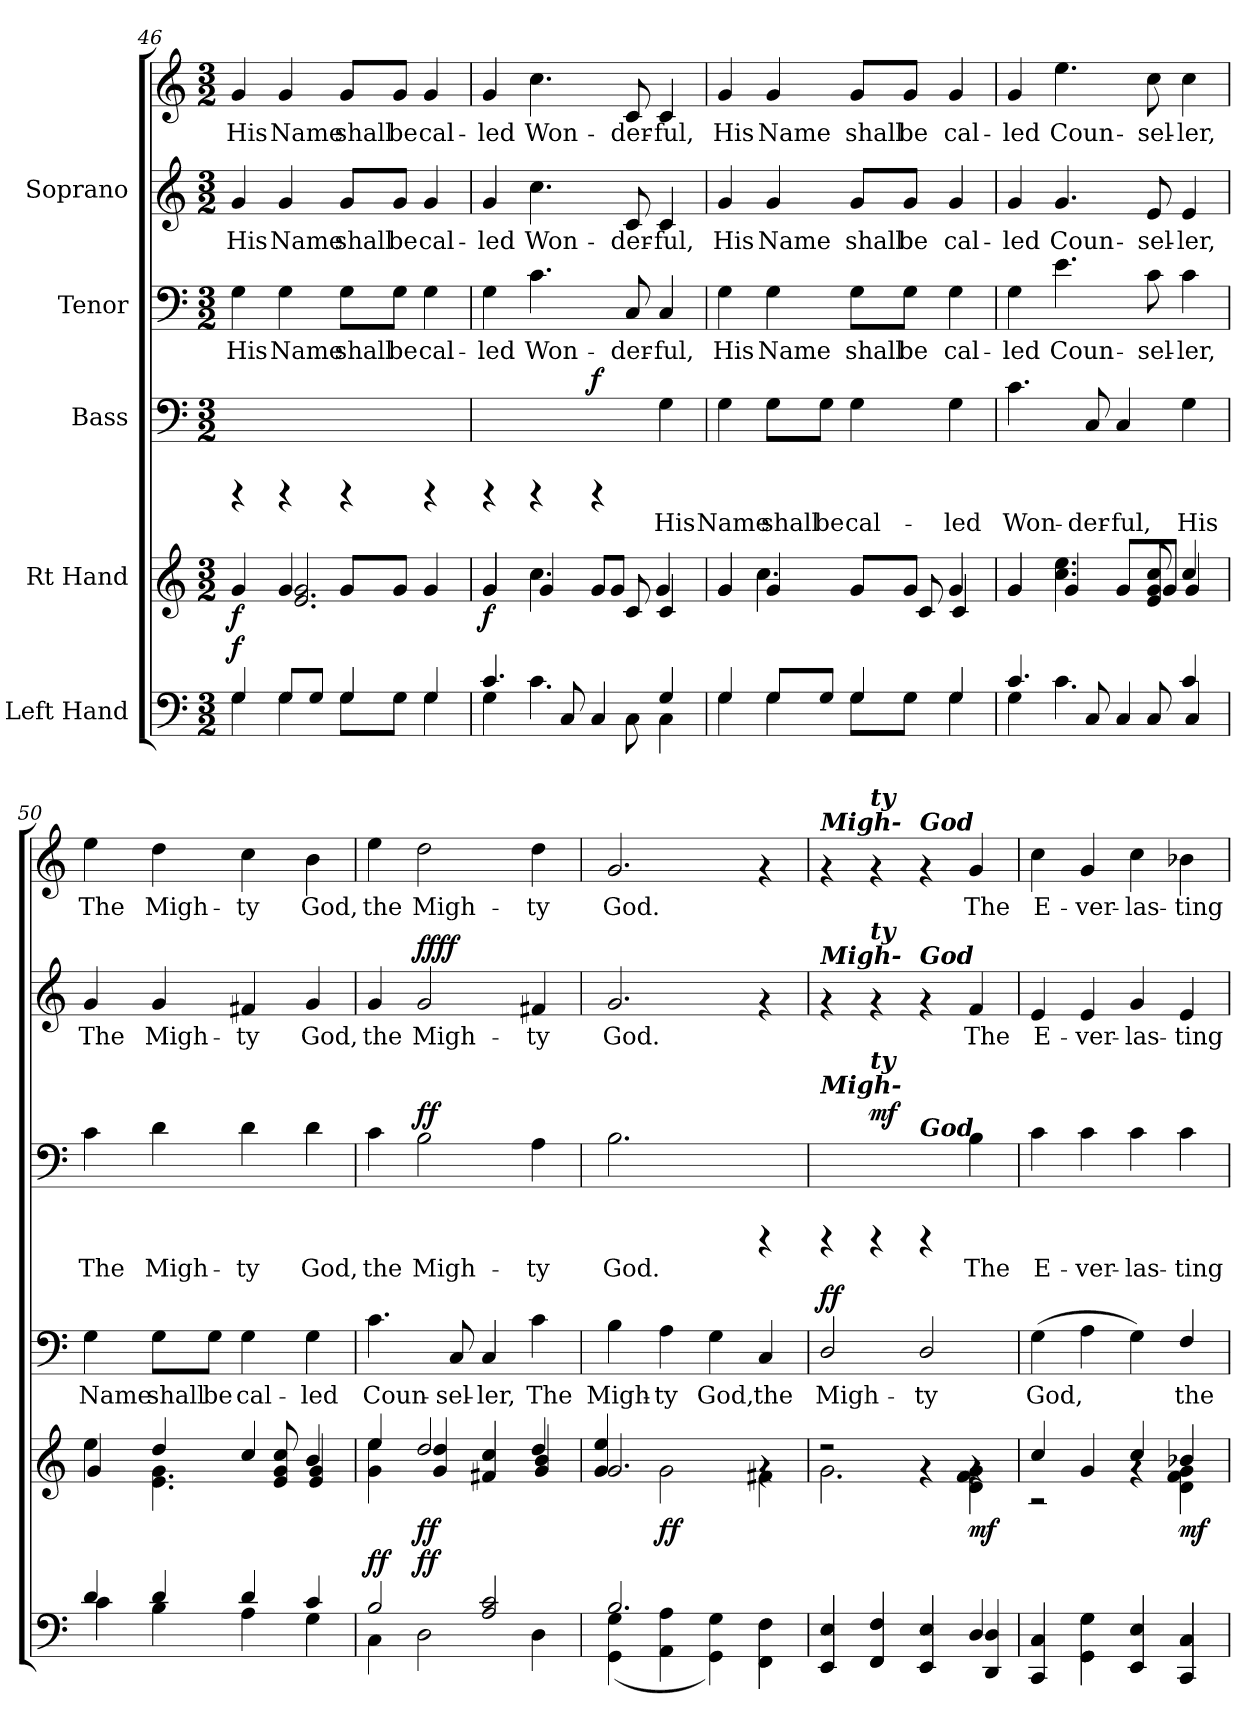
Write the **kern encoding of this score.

**kern	**dynam	**kern	**dynam	**kern	**text	**dynam	**kern	**text	**dynam	**kern	**text	**kern	**text	**dynam
*part5	*part5	*part4	*part4	*part3	*part3	*part3	*part2	*part2	*part2	*part1	*part1	*part1	*part1	*part1
*staff6	*staff6	*staff5	*staff5	*staff4	*staff4	*staff4	*staff3	*staff3	*staff3	*staff2	*staff2	*staff1	*staff1	*staff1/2
*I"Left Hand	*	*I"Rt Hand	*	*I"Bass	*	*	*I"Tenor	*	*	*I"Soprano	*	*	*	*
*clefF4	*	*clefG2	*	*clefF4	*	*	*clefF4	*	*	*clefG2	*	*clefG2	*	*
*M3/2	*	*M3/2	*	*M3/2	*	*	*M3/2	*	*	*M3/2	*	*M3/2	*	*
=46	=46	=46	=46	=46	=46	=46	=46	=46	=46	=46	=46	=46	=46	=46
*^	*	*^	*	*	*	*	*	*	*	*	*	*	*	*
!	!	!LO:DY:a	!	!	!LO:DY:b	!	!	!	!	!LO:LY:b	!	!	!LO:LY:b	!	!LO:LY:a	!
4G/	4G\	f	4g/	4ryy	f	4rCCC	.	.	4G\	His	.	4g/	-His	4g/	His	.
!	!	!	!	!	!	!	!	!	!	!LO:LY:b	!	!	!LO:LY:b	!	!LO:LY:a	!
8G/L	4G\	.	4g/	2.g/ 2.e/	.	4rCCC	.	.	4G\	Name	.	4g/	Name	4g/	Name	.
8G/J	.	.	.	.	.	.	.	.	.	.	.	.	.	.	.	.
!	!	!	!	!	!	!	!	!	!	!LO:LY:b	!	!	!LO:LY:b	!	!LO:LY:a	!
4G/	8G\L	.	8g/L	.	.	4rCCC	.	.	8G\L	shall	.	8g/L	shall	8g/L	shall	.
!	!	!	!	!	!	!	!	!	!	!LO:LY:b	!	!	!LO:LY:b	!	!LO:LY:a	!
.	8G\J	.	8g/J	.	.	.	.	.	8G\J	be	.	8g/J	be	8g/J	be	.
!	!	!	!	!	!	!	!	!	!	!LO:LY:b	!	!	!LO:LY:b	!	!LO:LY:a	!
4G/	4G\	.	4g/	.	.	4rCCC	.	.	4G\	cal-	.	4g/	cal-	4g/	cal-	.
=47	=47	=47	=47	=47	=47	=47	=47	=47	=47	=47	=47	=47	=47	=47	=47	=47
!	!	!	!	!	!LO:DY:b	!	!	!	!	!LO:LY:b	!	!	!LO:LY:b	!	!LO:LY:a	!
4.c/	4G\	.	4g/	4g/	f	4rCCC	.	.	4G\	-led	.	4g/	led	4g/	-led	.
!	!	!	!	!	!	!	!	!	!	!LO:LY:b	!	!	!LO:LY:b	!	!LO:LY:a	!
.	4.c\	.	4.cc\	4g/	.	4rCCC	.	.	4.c\	Won-	.	4.cc\	Won-	4.cc\	Won-	.
8C/	.	.	.	.	.	.	.	.	.	.	.	.	.	.	.	.
!	!	!	!	!	!	!	!	!LO:DY:a	!	!	!	!	!	!	!	!
4C/	.	.	.	8g/L	.	4rCCC	.	f	.	.	.	.	.	.	.	.
!	!	!	!	!	!	!	!	!	!	!LO:LY:b	!	!	!LO:LY:b	!	!LO:LY:a	!
.	8C\	.	8c/	8g/J	.	.	.	.	8C/	-der-	.	8c/	-der-	8c/	-der-	.
!	!	!	!	!	!	!	!LO:LY:b	!	!	!LO:LY:b	!	!	!LO:LY:b	!	!LO:LY:a	!
4G/	4C\	.	4c/	4g/	.	4G\	His	.	4C/	-ful,	.	4c/	-ful,	4c/	-ful,	.
=48	=48	=48	=48	=48	=48	=48	=48	=48	=48	=48	=48	=48	=48	=48	=48	=48
!	!	!	!	!	!	!	!LO:LY:b	!	!	!LO:LY:b	!	!	!LO:LY:b	!	!LO:LY:a	!
4G/	4G\	.	4g/	4g/	.	4G\	Name	.	4G\	His	.	4g/	-His	4g/	His	.
!	!	!	!	!	!	!	!LO:LY:b	!	!	!LO:LY:b	!	!	!LO:LY:b	!	!LO:LY:a	!
8G/L	4G\	.	4g/	4.cc\	.	8G\L	shall	.	4G\	Name	.	4g/	Name	4g/	Name	.
!	!	!	!	!	!	!	!LO:LY:b	!	!	!	!	!	!	!	!	!
8G/J	.	.	.	.	.	8G\J	be	.	.	.	.	.	.	.	.	.
!	!	!	!	!	!	!	!LO:LY:b	!	!	!LO:LY:b	!	!	!LO:LY:b	!	!LO:LY:a	!
4G/	8G\L	.	8g/L	.	.	4G\	cal-	.	8G\L	shall	.	8g/L	shall	8g/L	shall	.
!	!	!	!	!	!	!	!	!	!	!LO:LY:b	!	!	!LO:LY:b	!	!LO:LY:a	!
.	8G\J	.	8g/J	8c/	.	.	.	.	8G\J	be	.	8g/J	be	8g/J	be	.
!	!	!	!	!	!	!	!LO:LY:b	!	!	!LO:LY:b	!	!	!LO:LY:b	!	!LO:LY:a	!
4G/	4G\	.	4g/	4c/	.	4G\	-led	.	4G\	cal-	.	4g/	cal-	4g/	cal-	.
!!LO:PB:g=z
=49	=49	=49	=49	=49	=49	=49	=49	=49	=49	=49	=49	=49	=49	=49	=49	=49
!	!	!	!	!	!	!	!LO:LY:b	!	!	!LO:LY:b	!	!	!LO:LY:b	!	!LO:LY:a	!
4.c/	4G\	.	4g/	4g/	.	4.c\	Won-	.	4G\	-led	.	4g/	led	4g/	-led	.
!	!	!	!	!	!	!	!	!	!	!LO:LY:b	!	!	!LO:LY:b	!	!LO:LY:a	!
.	4.c\	.	4.ee\ 4.cc\	4g/	.	.	.	.	4.e\	Coun-	.	4.g/	Coun-	4.ee\	Coun-	.
!	!	!	!	!	!	!	!LO:LY:b	!	!	!	!	!	!	!	!	!
8C/	.	.	.	.	.	8C/	-der-	.	.	.	.	.	.	.	.	.
!	!	!	!	!	!	!	!LO:LY:b	!	!	!	!	!	!	!	!	!
4C/	.	.	.	8g/L	.	4C/	-ful,	.	.	.	.	.	.	.	.	.
!	!	!	!	!	!	!	!	!	!	!LO:LY:b	!	!	!LO:LY:b	!	!LO:LY:a	!
.	8C/	.	8cc/ 8g/ 8e/	8g/J	.	.	.	.	8c\	-sel-	.	8e/	-sel-	8cc\	-sel-	.
!	!	!	!	!	!	!	!LO:LY:b	!	!	!LO:LY:b	!	!	!LO:LY:b	!	!LO:LY:a	!
4c/	4C/	.	4cc/	4g/	.	4G\	His	.	4c\	-ler,	.	4e/	-ler,	4cc\	-ler,	.
=50	=50	=50	=50	=50	=50	=50	=50	=50	=50	=50	=50	=50	=50	=50	=50	=50
!	!	!	!	!	!	!	!LO:LY:b	!	!	!LO:LY:b	!	!	!LO:LY:b	!	!LO:LY:a	!
4d/	4c\	.	4ee\	4g/	.	4G\	Name	.	4c\	The	.	4g/	The	4ee\	The	.
!	!	!	!	!	!	!	!LO:LY:b	!	!	!LO:LY:b	!	!	!LO:LY:b	!	!LO:LY:a	!
4d/	4B\	.	4dd/	4.g\ 4.e\	.	8G\L	shall	.	4d\	Migh-	.	4g/	Migh-	4dd\	Migh-	.
!	!	!	!	!	!	!	!LO:LY:b	!	!	!	!	!	!	!	!	!
.	.	.	.	.	.	8G\J	be	.	.	.	.	.	.	.	.	.
!	!	!	!	!	!	!	!LO:LY:b	!	!	!LO:LY:b	!	!	!LO:LY:b	!	!LO:LY:a	!
4d/	4A\	.	4cc/	.	.	4G\	cal-	.	4d\	-ty	.	4f#X/	-ty	4cc\	-ty	.
.	.	.	.	8cc/ 8g/ 8e/	.	.	.	.	.	.	.	.	.	.	.	.
!	!	!	!	!	!	!	!LO:LY:b	!	!	!LO:LY:b	!	!	!LO:LY:b	!	!LO:LY:a	!
4c/	4G\	.	4b/	4g/ 4e/	.	4G\	-led	.	4d\	God,	.	4g/	God,	4b\	God,	.
=51	=51	=51	=51	=51	=51	=51	=51	=51	=51	=51	=51	=51	=51	=51	=51	=51
!	!	!LO:DY:a	!	!	!	!	!LO:LY:b	!	!	!LO:LY:b	!	!	!LO:LY:b	!	!LO:LY:a	!
2B/	4C\	ff	4ee/	4ee\ 4g\	.	4.c\	Coun-	.	4c\	the	.	4g/	the	4ee\	the	.
!	!	!LO:DY:a	!	!	!LO:DY:b	!	!	!	!	!LO:LY:b	!LO:DY:a	!	!LO:LY:b	!	!LO:LY:a	!LO:DY:a=2
!	!	!	!	!	!	!	!	!	!	!	!	!	!	!	!	!LO:DY:n=1:b
.	2D\	ff	2dd/	4dd/ 4g/	ff	.	.	.	2B\	Migh-	ff	2g/	Migh-	2dd\	Migh-	ff ff
!	!	!	!	!	!	!	!LO:LY:b	!	!	!	!	!	!	!	!	!
.	.	.	.	.	.	8C/	-sel-	.	.	.	.	.	.	.	.	.
!	!	!	!	!	!	!	!LO:LY:b	!	!	!	!	!	!	!	!	!
2c/ 2A/	.	.	.	4cc/ 4f#X/	.	4C/	-ler,	.	.	.	.	.	.	.	.	.
!	!	!	!	!	!	!	!LO:LY:b	!	!	!LO:LY:b	!	!	!LO:LY:b	!	!LO:LY:a	!
.	4D\	.	4dd/	4b/ 4g/	.	4c\	The	.	4A\	-ty	.	4f#X/	-ty	4dd\	-ty	.
=52	=52	=52	=52	=52	=52	=52	=52	=52	=52	=52	=52	=52	=52	=52	=52	=52
!	!	!	!	!	!	!	!LO:LY:b	!	!	!LO:LY:b	!	!	!LO:LY:b	!	!LO:LY:a	!
2.B/	(>4G\ 4GG\	.	2.g/	4ee/ 4g/	.	4B\	Migh-	.	2.B\	God.	.	2.g/	God.	2.g/	God.	.
!	!	!	!	!	!LO:DY:b	!	!LO:LY:b	!	!	!	!	!	!	!	!	!
.	4A\ 4AA\	.	.	2g\	ff	4A\	-ty	.	.	.	.	.	.	.	.	.
!	!	!	!	!	!	!	!LO:LY:b	!	!	!	!	!	!	!	!	!
.	4G\ 4GG\)	.	.	.	.	4G\	God,	.	.	.	.	.	.	.	.	.
!	!	!	!	!	!	!	!LO:LY:b	!	!	!	!	!	!	!	!	!
4F\ 4FF\	4F\ 4FF\	.	4rf	4f#X\	.	4C/	the	.	4rCCC	.	.	4rf	.	4rf	.	.
=53	=53	=53	=53	=53	=53	=53	=53	=53	=53	=53	=53	=53	=53	=53	=53	=53
!	!	!	!	!	!	!	!	!	!	!	!	!	!	!LO:TX:a:Bi:t=Migh-	!	!
!	!	!	!	!	!	!	!	!	!	!	!	!LO:TX:a:Bi:t=Migh-	!	!	!	!
!	!	!	!	!	!	!	!	!	!LO:TX:a:Bi:t=Migh-	!	!	!	!	!	!	!
!	!	!	!	!	!	!	!LO:LY:b	!LO:DY:a	!	!	!	!	!	!	!	!
4E/ 4EE/	4E/ 4EE/	.	2r	2.g\	.	2D/	Migh-	ff	4rCCC	.	.	4rf	.	4rf	.	.
!	!	!	!	!	!	!	!	!	!	!	!	!	!	!LO:TX:a:Bi:t=ty	!	!
!	!	!	!	!	!	!	!	!	!	!	!	!LO:TX:a:Bi:t=ty	!	!	!	!
!	!	!	!	!	!	!	!	!	!LO:TX:a:Bi:t=ty	!	!	!	!	!	!	!
!	!	!	!	!	!	!	!	!	!	!	!LO:DY:b	!	!	!	!	!
4F/ 4FF/	4F/ 4FF/	.	.	.	.	.	.	.	4rCCC	.	mf	4rf	.	4rf	.	.
!	!	!	!	!	!	!	!	!	!	!	!	!	!	!LO:TX:a:Bi:t=God	!	!
!	!	!	!	!	!	!	!	!	!	!	!	!LO:TX:a:Bi:t=God	!	!	!	!
!	!	!	!	!	!	!	!	!	!LO:TX:a:Bi:t=God	!	!	!	!	!	!	!
!	!	!	!	!	!	!	!LO:LY:b	!	!	!	!	!	!	!	!	!LO:DY:b=2
!	!	!	!	!	!	!	!	!	!	!	!	!	!	!	!	!LO:DY:n=1:b
4E/ 4EE/	4E/ 4EE/	.	4rf	.	.	2D/	-ty	.	4rCCC	.	.	4rf	.	4rf	.	mf mf
!	!	!LO:DY:a	!	!	!	!	!	!	!	!LO:LY:b	!	!	!LO:LY:b	!	!LO:LY:a	!
!	!	!LO:DY:n=1:a	!	!	!LO:DY:b	!	!	!	!	!	!	!	!	!	!	!
4D/	4D/ 4DD/	mf mf	4g\ 4f\ 4d\	4rf	mf	.	.	.	4B\	The	.	4f/	The	4g/	The	.
!!LO:LB:g=z
=54	=54	=54	=54	=54	=54	=54	=54	=54	=54	=54	=54	=54	=54	=54	=54	=54
!	!	!	!	!	!	!	!LO:LY:b	!	!	!LO:LY:b	!	!	!LO:LY:b	!	!LO:LY:a	!
4C/ 4CC/	4C/ 4CC/	.	4cc/	2r	.	(>4G\	God,	.	4c\	E-	.	4e/	E-	4cc\	E-	.
!	!	!	!	!	!	!	!LO:LY:b	!	!	!LO:LY:b	!	!	!LO:LY:b	!	!LO:LY:a	!
4G\ 4GG\	4G\ 4GG\	.	4g/	.	.	4A\	.	.	4c\	-ver-	.	4e/	-ver-	4g/	-ver-	.
!	!	!	!	!	!	!	!LO:LY:b	!	!	!LO:LY:b	!	!	!LO:LY:b	!	!LO:LY:a	!
4E/ 4EE/	4E/ 4EE/	.	4cc/	4rf	.	4G\)	.	.	4c\	-las-	.	4g/	-las-	4cc\	-las-	.
!	!	!	!	!	!LO:DY:b	!	!LO:LY:b	!	!	!LO:LY:b	!	!	!LO:LY:b	!	!LO:LY:a	!
4C/ 4CC/	4C/ 4CC/	.	4b-X/	4g\ 4f\ 4d\	mf	4F/	the	.	4c\	-ting	.	4e/	-ting	4b-X\	-ting	.
*v	*v	*	*	*	*	*	*	*	*	*	*	*	*	*	*	*
*	*	*v	*v	*	*	*	*	*	*	*	*	*	*	*	*
=	=	=	=	=	=	=	=	=	=	=	=	=	=	=
*-	*-	*-	*-	*-	*-	*-	*-	*-	*-	*-	*-	*-	*-	*-
